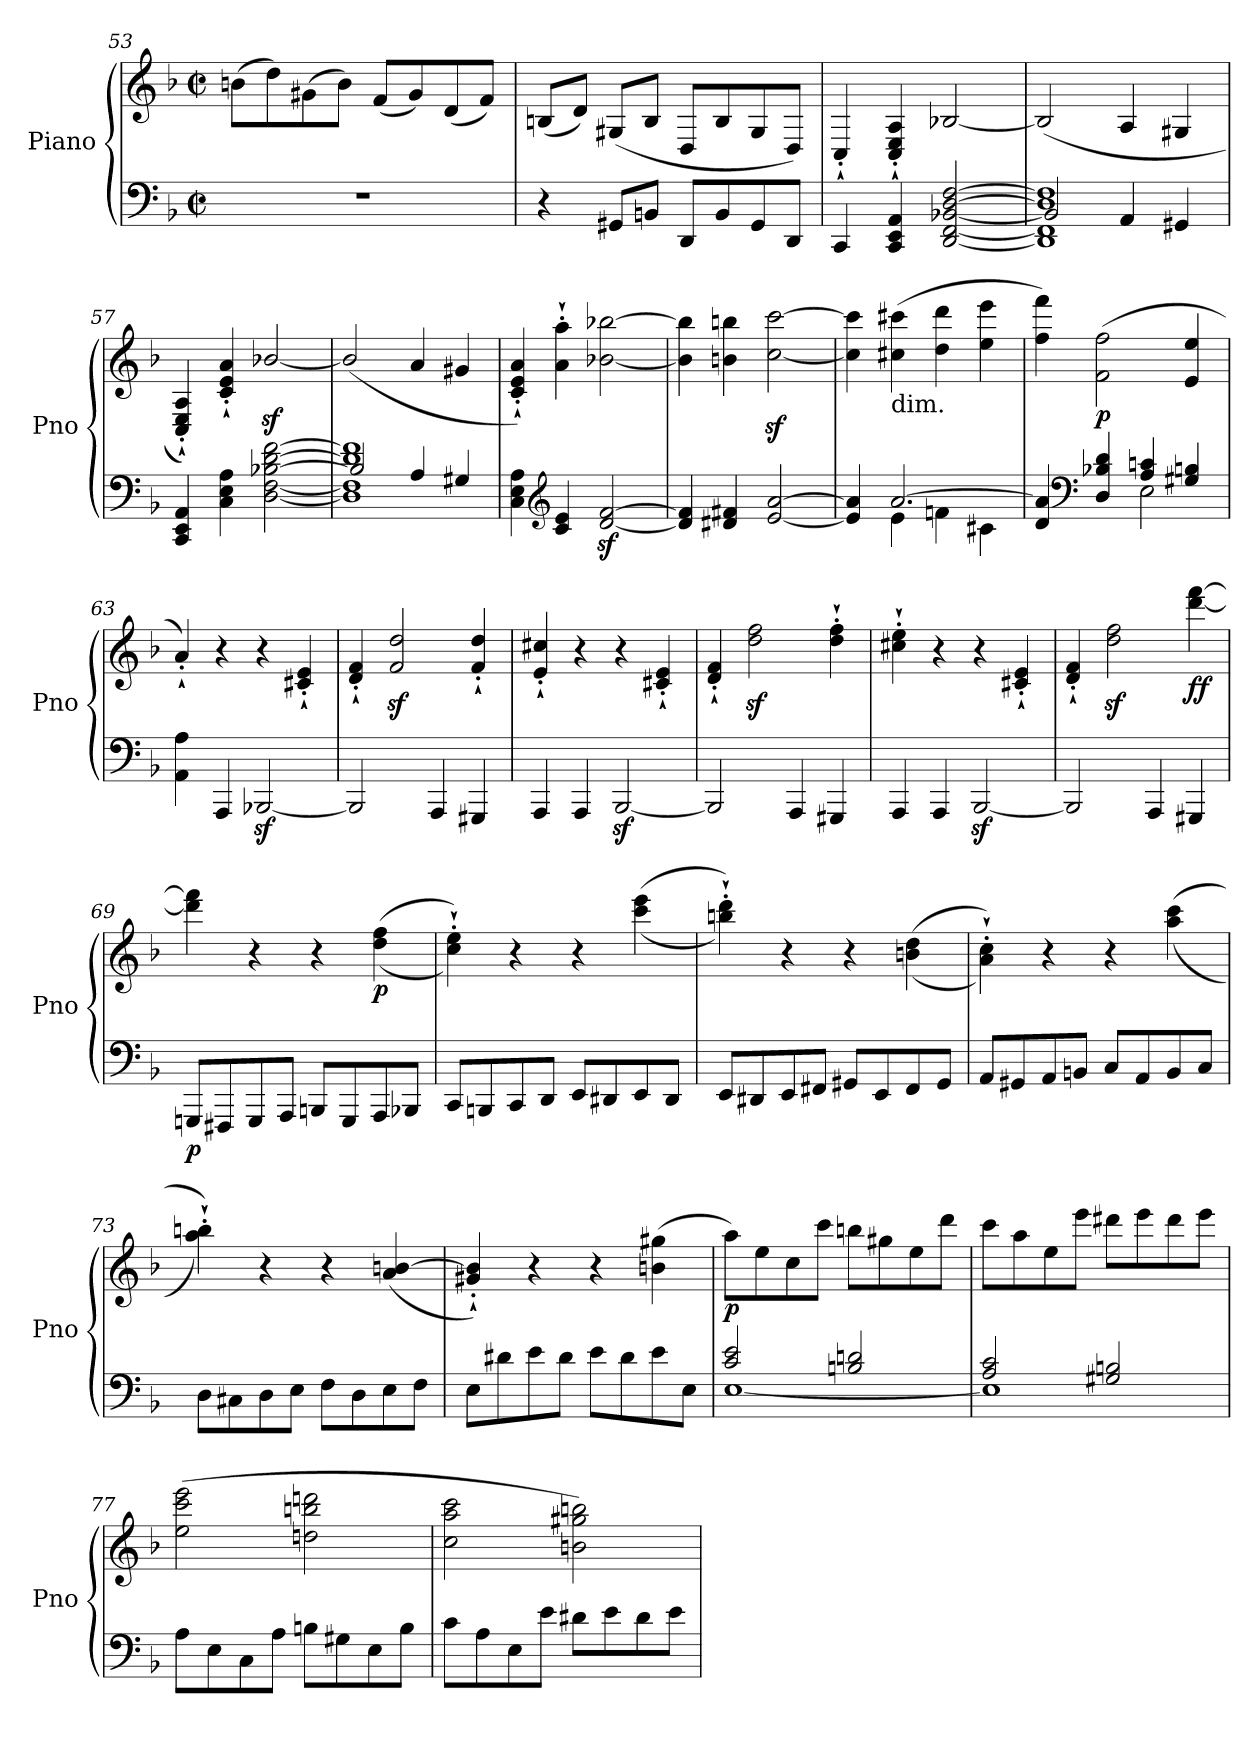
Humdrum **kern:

**kern	**kern	**dynam
*part1	*part1	*part1
*staff2	*staff1	*staff1/2
*I"Piano	*	*
*I'Pno	*	*
*clefF4	*clefG2	*
*k[b-]	*k[b-]	*
*F:	*F:	*
*M2/2	*M2/2	*
*met(c|)	*met(c|)	*
=53	=53	=53
1r	(>8bn\L	.
.	8dd\)	.
.	(>8g#X\	.
.	8b\J)	.
.	(<8f/L	.
.	8g#/)	.
.	(<8d/	.
.	8f/J)	.
=54	=54	=54
4r	(<8Bn/L	.
.	8d/J)	.
8GG#X/L	(<8G#X/L	.
8BBn/J	8B/J	.
8DD/L	8D/L	.
8BB/	8B/	.
8GG#/	8G#/	.
8DD/J	8D/J)	.
!!LO:PB:g=z
=55	=55	=55
4CC/	4C'`/	.
4CC/ 4EE/ 4AA/	4C/'` 4E/'` 4A/'`	.
[2DD/ [2FF/ [2BB-X/ [2D/ [2F/	[2B-X/	.
=56	=56	=56
*^	*	*
1DD] 1FF] 1D] 1F]	2BB-/]	(<2B-/]	.
.	4AA/	4A/	.
.	4GG#X/	4G#X/	.
*v	*v	*	*
=57	=57	=57
4CC/ 4EE/ 4AA/	4C/'` 4E/'` 4A/'`)	.
4C\ 4E\ 4A\	4c/'` 4e/'` 4a/'`	.
[2D\ [2F\ [2B-X\ [2d\ [2f\	[2b-Xz</	.
=58	=58	=58
*^	*	*
1D] 1F] 1d] 1f]	2B-/]	(<2b-/]	.
.	4A/	4a/	.
.	4G#X/	4g#X/	.
*v	*v	*	*
=59	=59	=59
4C\ 4E\ 4A\	4c/'` 4e/'` 4a/'`)	.
*clefG2	*	*
4c/ 4e/	4a\'` 4aa\'`	.
[2d/z> [2f/z>	[2b-X\ [2bb-X\	.
=60	=60	=60
4d/] 4f/]	4b-\] 4bb-\]	.
4d#X/ 4f#X/	4bn\ 4bbn\	.
[2e/ [2a/	[2cc\z< [2ccc\z<	.
=61	=61	=61
*^	*	*
4e/] 4a/]	4ryy	4cc\] 4ccc\]	.
!	!	!LO:TX:b:t=dim.	!
[2.a/	4e\	(>4cc#X\ 4ccc#X\	.
.	4fn\	4dd\ 4ddd\	.
.	4c#X\	4ee\ 4eee\	.
!!LO:LB:g=z
=62	=62	=62	=62
4d/ 4a/]	2ryy	4ff\ 4fff\)	.
*clefF4	*	*	*
!	!	!	!LO:DY:b
4D/ 4B-X/ 4d/	.	(>2f\ 2ff\	p
4A/ 4cn/	2E\	.	.
4G#X/ 4Bn/	.	4e/ 4ee/	.
*v	*v	*	*
=63	=63	=63
4AA\ 4A\	4a'`/)	.
4AAA/	4r	.
[2BBB-Xz</	4r	.
.	4c#X/'` 4e/'`	.
=64	=64	=64
2BBB-/]	4d/'` 4f/'`	.
.	2f/z< 2dd/z<	.
4AAA/	.	.
4GGG#X/	4f/'` 4dd/'`	.
=65	=65	=65
4AAA/	4e/'` 4cc#X/'`	.
4AAA/	4r	.
[2BBB-z</	4r	.
.	4c#X/'` 4e/'`	.
=66	=66	=66
2BBB-/]	4d/'` 4f/'`	.
.	2dd\z< 2ff\z<	.
4AAA/	.	.
4GGG#X/	4dd\'` 4ff\'`	.
=67	=67	=67
4AAA/	4cc#X\'` 4ee\'`	.
4AAA/	4r	.
[2BBB-z</	4r	.
.	4c#X/'` 4e/'`	.
=68	=68	=68
2BBB-/]	4d/'` 4f/'`	.
.	2dd\z< 2ff\z<	.
4AAA/	.	.
!	!	!LO:DY:b
4GGG#X/	[4ddd\ [4fff\	ff
!!LO:LB:g=z
=69	=69	=69
!	!	!LO:DY:b=2
8GGGn/L	4ddd\] 4fff\]	p
8FFF#X/	.	.
8GGG/	4r	.
8AAA/J	.	.
8BBBn/L	4r	.
8GGG/	.	.
!	!	!LO:DY:b
8AAA/	(>(>4dd\ 4ff\	p
8BBB-X/J	.	.
=70	=70	=70
8CC/L	4cc\'` 4ee\'`))	.
8BBBn/	.	.
8CC/	4r	.
8DD/J	.	.
8EE/L	4r	.
8DD#X/	.	.
8EE/	(>(>4ccc\ 4eee\	.
8DD#/J	.	.
=71	=71	=71
8EE/L	4bbn\'` 4ddd\'`))	.
8DD#X/	.	.
8EE/	4r	.
8FF#X/J	.	.
8GG#X/L	4r	.
8EE/	.	.
8FF#/	(>(>4bn\ 4dd\	.
8GG#/J	.	.
!!LO:LB:g=z
=72	=72	=72
8AA/L	4a\'` 4cc\'`))	.
8GG#X/	.	.
8AA/	4r	.
8BBn/J	.	.
8C/L	4r	.
8AA/	.	.
8BB/	(>(>4aa\ 4ccc\	.
8C/J	.	.
=73	=73	=73
8D\L	4aa\'` 4bbn\'`))	.
8C#X\	.	.
8D\	4r	.
8E\J	.	.
8F\L	4r	.
8D\	.	.
8E\	(>4a/ [4bn/	.
8F\J	.	.
=74	=74	=74
8E\L	4g#X/'` 4b/]'`)	.
8d#X\	.	.
8e\	4r	.
8d#\J	.	.
8e\L	4r	.
8d#\	.	.
8e\	(>4bn\ 4gg#X\	.
8E\J	.	.
=75	=75	=75
*^	*	*
!	!	!	!LO:DY:b
2c/ 2e/	[1E	8aa\L)	p
.	.	8ee\	.
.	.	8cc\	.
.	.	8ccc\J	.
2Bn/ 2dn/	.	8bbn\L	.
.	.	8gg#X\	.
.	.	8ee\	.
.	.	8ddd\J	.
!!LO:LB:g=z
=76	=76	=76	=76
2A/ 2c/	1E]	8ccc\L	.
.	.	8aa\	.
.	.	8ee\	.
.	.	8eee\J	.
2G#X/ 2Bn/	.	8ddd#X\L	.
.	.	8eee\	.
.	.	8ddd#\	.
.	.	8eee\J	.
*v	*v	*	*
=77	=77	=77
8A\L	(>2ee\ 2ccc\ 2eee\	.
8E\	.	.
8C\	.	.
8A\J	.	.
8Bn\L	2ddn\ 2bbn\ 2dddn\	.
8G#X\	.	.
8E\	.	.
8B\J	.	.
=78	=78	=78
8c\L	2cc\ 2aa\ 2ccc\	.
8A\	.	.
8E\	.	.
8e\J	.	.
8d#X\L	2bn\ 2gg#X\ 2bbn\)	.
8e\	.	.
8d#\	.	.
8e\J	.	.
=	=	=
*-	*-	*-
